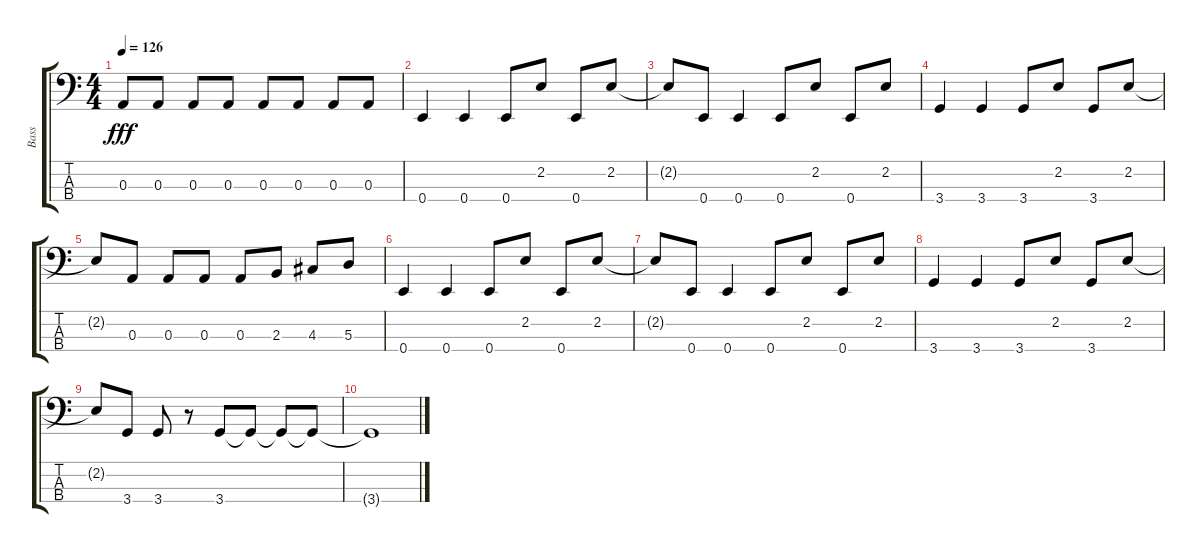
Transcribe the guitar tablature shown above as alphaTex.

\track ("Bass" "Bass") {instrument electricbassfinger}
\staff {score tabs}
\tuning (G2 D2 A1 E1) {hide}
\ts (4 4)
\tempo 126
\clef f4
\ks c
0.3{t}.8{dy fff} 0.3.8 0.3.8 0.3.8 0.3.8 0.3.8 0.3.8 0.3.8 |
0.4.4 0.4.4 0.4.8 2.2.8 0.4.8 2.2.8 |
2.2{t}.8 0.4.8 0.4.4 0.4.8 2.2.8 0.4.8 2.2.8 |
3.4.4 3.4.4 3.4.8 2.2.8 3.4.8 2.2.8 |
2.2{t}.8 0.3.8 0.3.8 0.3.8 0.3.8 2.3.8 4.3.8 5.3.8 |
0.4.4 0.4.4 0.4.8 2.2.8 0.4.8 2.2.8 |
2.2{t}.8 0.4.8 0.4.4 0.4.8 2.2.8 0.4.8 2.2.8 |
3.4.4 3.4.4 3.4.8 2.2.8 3.4.8 2.2.8 |
2.2{t}.8 3.4.8 3.4.8 r.8 3.4.8 3.4{t}.8 3.4{t}.8 3.4{t}.8 |
3.4{t}.1
